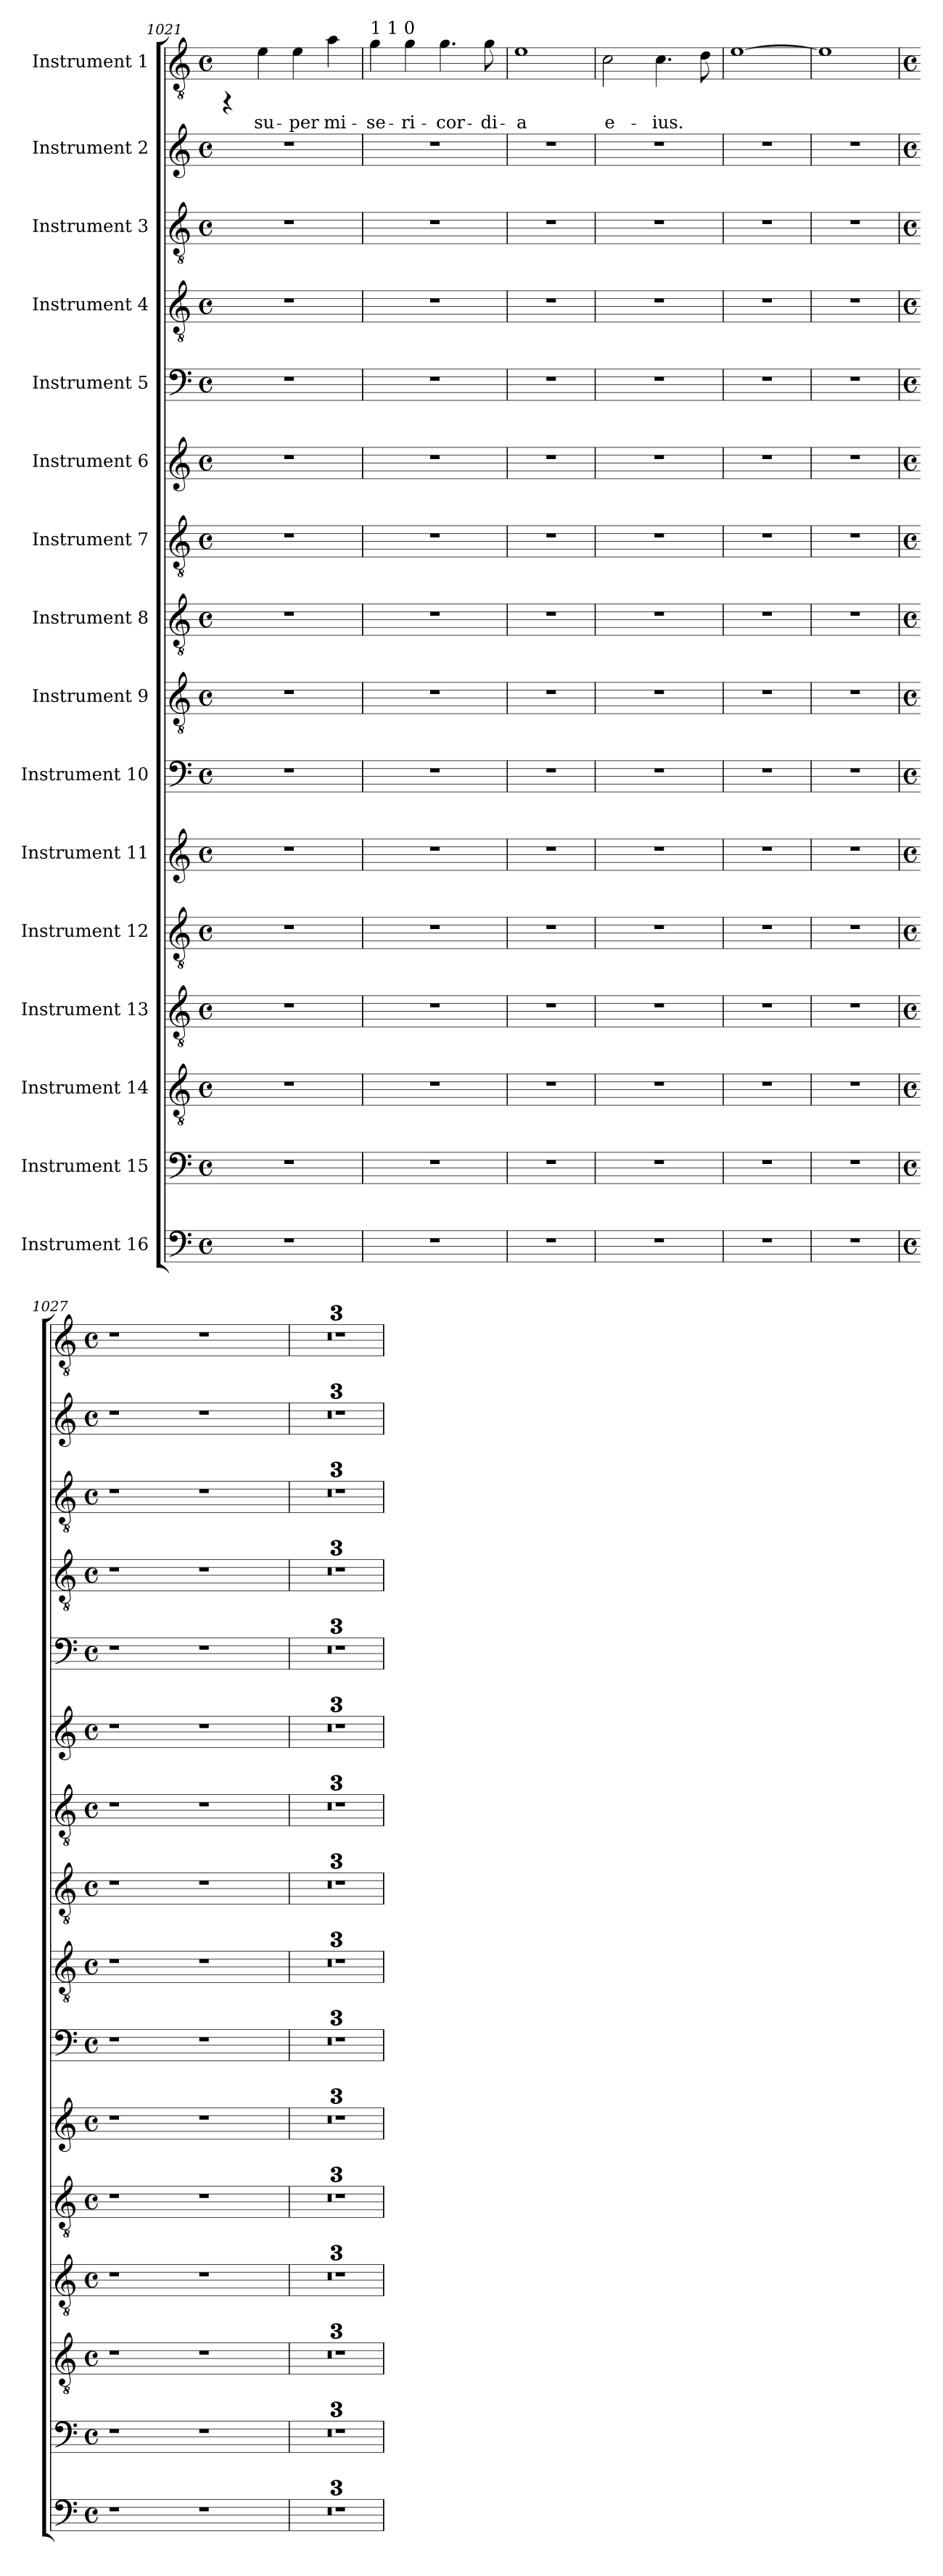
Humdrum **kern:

**kern	**kern	**kern	**kern	**kern	**kern	**kern	**kern	**kern	**kern	**kern	**kern	**kern	**kern	**kern	**kern	**text
*part16	*part15	*part14	*part13	*part12	*part11	*part10	*part9	*part8	*part7	*part6	*part5	*part4	*part3	*part2	*part1	*part1
*staff16	*staff15	*staff14	*staff13	*staff12	*staff11	*staff10	*staff9	*staff8	*staff7	*staff6	*staff5	*staff4	*staff3	*staff2	*staff1	*staff1
*I"Instrument 16	*I"Instrument 15	*I"Instrument 14	*I"Instrument 13	*I"Instrument 12	*I"Instrument 11	*I"Instrument 10	*I"Instrument 9	*I"Instrument 8	*I"Instrument 7	*I"Instrument 6	*I"Instrument 5	*I"Instrument 4	*I"Instrument 3	*I"Instrument 2	*I"Instrument 1	*
*clefF4	*clefF4	*clefGv2	*clefGv2	*clefGv2	*clefG2	*clefF4	*clefGv2	*clefGv2	*clefGv2	*clefG2	*clefF4	*clefGv2	*clefGv2	*clefG2	*clefGv2	*
*k[]	*k[]	*k[]	*k[]	*k[]	*k[]	*k[]	*k[]	*k[]	*k[]	*k[]	*k[]	*k[]	*k[]	*k[]	*k[]	*
*C:	*C:	*C:	*C:	*C:	*C:	*C:	*C:	*C:	*C:	*C:	*C:	*C:	*C:	*C:	*C:	*
*M4/4	*M4/4	*M4/4	*M4/4	*M4/4	*M4/4	*M4/4	*M4/4	*M4/4	*M4/4	*M4/4	*M4/4	*M4/4	*M4/4	*M4/4	*M4/4	*
*met(c)	*met(c)	*met(c)	*met(c)	*met(c)	*met(c)	*met(c)	*met(c)	*met(c)	*met(c)	*met(c)	*met(c)	*met(c)	*met(c)	*met(c)	*met(c)	*
=1021	=1021	=1021	=1021	=1021	=1021	=1021	=1021	=1021	=1021	=1021	=1021	=1021	=1021	=1021	=1021	=1021
1r	1r	1r	1r	1r	1r	1r	1r	1r	1r	1r	1r	1r	1r	1r	4rFF	.
!	!	!	!	!	!	!	!	!	!	!	!	!	!	!	!	!LO:LY:b:cj
.	.	.	.	.	.	.	.	.	.	.	.	.	.	.	4e\	su-
!	!	!	!	!	!	!	!	!	!	!	!	!	!	!	!	!LO:LY:b:cj
.	.	.	.	.	.	.	.	.	.	.	.	.	.	.	4e\	-per
!	!	!	!	!	!	!	!	!	!	!	!	!	!	!	!	!LO:LY:b:cj
.	.	.	.	.	.	.	.	.	.	.	.	.	.	.	4a\	mi-
!!LO:PB:g=z
=1022	=1022	=1022	=1022	=1022	=1022	=1022	=1022	=1022	=1022	=1022	=1022	=1022	=1022	=1022	=1022	=1022
!	!	!	!	!	!	!	!	!	!	!	!	!	!	!	!LO:TX:a:t=1 1 0	!
!	!	!	!	!	!	!	!	!	!	!	!	!	!	!	!	!LO:LY:b:cj
1r	1r	1r	1r	1r	1r	1r	1r	1r	1r	1r	1r	1r	1r	1r	4g\	-se-
!	!	!	!	!	!	!	!	!	!	!	!	!	!	!	!	!LO:LY:b:cj
.	.	.	.	.	.	.	.	.	.	.	.	.	.	.	4g\	-ri-
!	!	!	!	!	!	!	!	!	!	!	!	!	!	!	!	!LO:LY:b:cj
.	.	.	.	.	.	.	.	.	.	.	.	.	.	.	4.g\	-cor-
!	!	!	!	!	!	!	!	!	!	!	!	!	!	!	!	!LO:LY:b:cj
.	.	.	.	.	.	.	.	.	.	.	.	.	.	.	8g\	-di-
=1023	=1023	=1023	=1023	=1023	=1023	=1023	=1023	=1023	=1023	=1023	=1023	=1023	=1023	=1023	=1023	=1023
!	!	!	!	!	!	!	!	!	!	!	!	!	!	!	!	!LO:LY:b:cj
1r	1r	1r	1r	1r	1r	1r	1r	1r	1r	1r	1r	1r	1r	1r	1e	-a
=1024	=1024	=1024	=1024	=1024	=1024	=1024	=1024	=1024	=1024	=1024	=1024	=1024	=1024	=1024	=1024	=1024
!	!	!	!	!	!	!	!	!	!	!	!	!	!	!	!	!LO:LY:b:cj
1r	1r	1r	1r	1r	1r	1r	1r	1r	1r	1r	1r	1r	1r	1r	2c\	e-
!	!	!	!	!	!	!	!	!	!	!	!	!	!	!	!	!LO:LY:b:cj
.	.	.	.	.	.	.	.	.	.	.	.	.	.	.	4.c\	-ius.
!	!	!	!	!	!	!	!	!	!	!	!	!	!	!	!	!LO:LY:b:cj
.	.	.	.	.	.	.	.	.	.	.	.	.	.	.	8d\	.
=1025	=1025	=1025	=1025	=1025	=1025	=1025	=1025	=1025	=1025	=1025	=1025	=1025	=1025	=1025	=1025	=1025
!	!	!	!	!	!	!	!	!	!	!	!	!	!	!	!	!LO:LY:b:cj
1r	1r	1r	1r	1r	1r	1r	1r	1r	1r	1r	1r	1r	1r	1r	[>1e	.
=1026	=1026	=1026	=1026	=1026	=1026	=1026	=1026	=1026	=1026	=1026	=1026	=1026	=1026	=1026	=1026	=1026
!	!	!	!	!	!	!	!	!	!	!	!	!	!	!	!	!LO:LY:b:cj
1r	1r	1r	1r	1r	1r	1r	1r	1r	1r	1r	1r	1r	1r	1r	1e]	.
!!LO:PB:g=z
=1027!	=1027!	=1027!	=1027!	=1027!	=1027!	=1027!	=1027!	=1027!	=1027!	=1027!	=1027!	=1027!	=1027!	=1027!	=1027!	=1027!
*M4/4	*M4/4	*M4/4	*M4/4	*M4/4	*M4/4	*M4/4	*M4/4	*M4/4	*M4/4	*M4/4	*M4/4	*M4/4	*M4/4	*M4/4	*M4/4	*
*met(c)	*met(c)	*met(c)	*met(c)	*met(c)	*met(c)	*met(c)	*met(c)	*met(c)	*met(c)	*met(c)	*met(c)	*met(c)	*met(c)	*met(c)	*met(c)	*
1r	1r	1r	1r	1r	1r	1r	1r	1r	1r	1r	1r	1r	1r	1r	1r	.
1r	1r	1r	1r	1r	1r	1r	1r	1r	1r	1r	1r	1r	1r	1r	1r	.
=1028	=1028	=1028	=1028	=1028	=1028	=1028	=1028	=1028	=1028	=1028	=1028	=1028	=1028	=1028	=1028	=1028
1r	1r	1r	1r	1r	1r	1r	1r	1r	1r	1r	1r	1r	1r	1r	1r	.
=1029	=1029	=1029	=1029	=1029	=1029	=1029	=1029	=1029	=1029	=1029	=1029	=1029	=1029	=1029	=1029	=1029
1r	1r	1r	1r	1r	1r	1r	1r	1r	1r	1r	1r	1r	1r	1r	1r	.
=1030	=1030	=1030	=1030	=1030	=1030	=1030	=1030	=1030	=1030	=1030	=1030	=1030	=1030	=1030	=1030	=1030
1r	1r	1r	1r	1r	1r	1r	1r	1r	1r	1r	1r	1r	1r	1r	1r	.
=	=	=	=	=	=	=	=	=	=	=	=	=	=	=	=	=
*-	*-	*-	*-	*-	*-	*-	*-	*-	*-	*-	*-	*-	*-	*-	*-	*-
